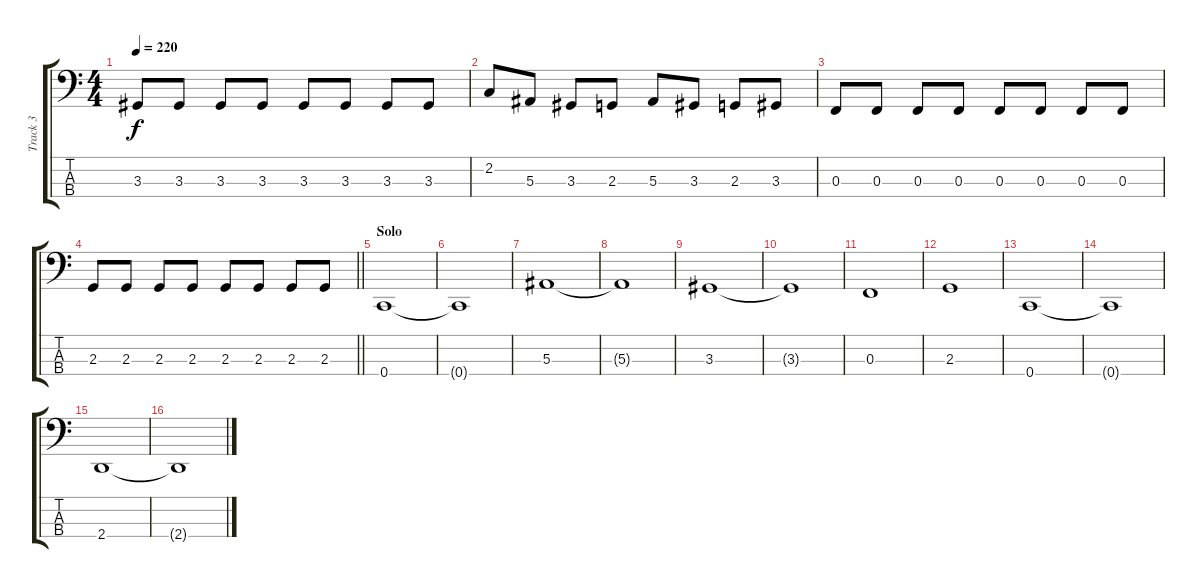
\track ("Track 3" "Track 3") {instrument electricbasspick}
\staff {score tabs}
\tuning (Eb2 Bb1 F1 C1) {hide}
\ts (4 4)
\tempo 220
\clef f4
\ks c
3.3.8{dy f} 3.3.8 3.3.8 3.3.8 3.3.8 3.3.8 3.3.8 3.3.8 |
2.2.8 5.3.8 3.3.8 2.3.8 5.3.8 3.3.8 2.3.8 3.3.8 |
0.3.8 0.3.8 0.3.8 0.3.8 0.3.8 0.3.8 0.3.8 0.3.8 |
\barLineRight lightlight
2.3.8 2.3.8 2.3.8 2.3.8 2.3.8 2.3.8 2.3.8 2.3.8 |
\section ("" "Solo")
0.4.1 |
0.4{t}.1 |
5.3.1 |
5.3{t}.1 |
3.3.1 |
3.3{t}.1 |
0.3.1 |
2.3.1 |
0.4.1 |
0.4{t}.1 |
2.4.1 |
2.4{t}.1
